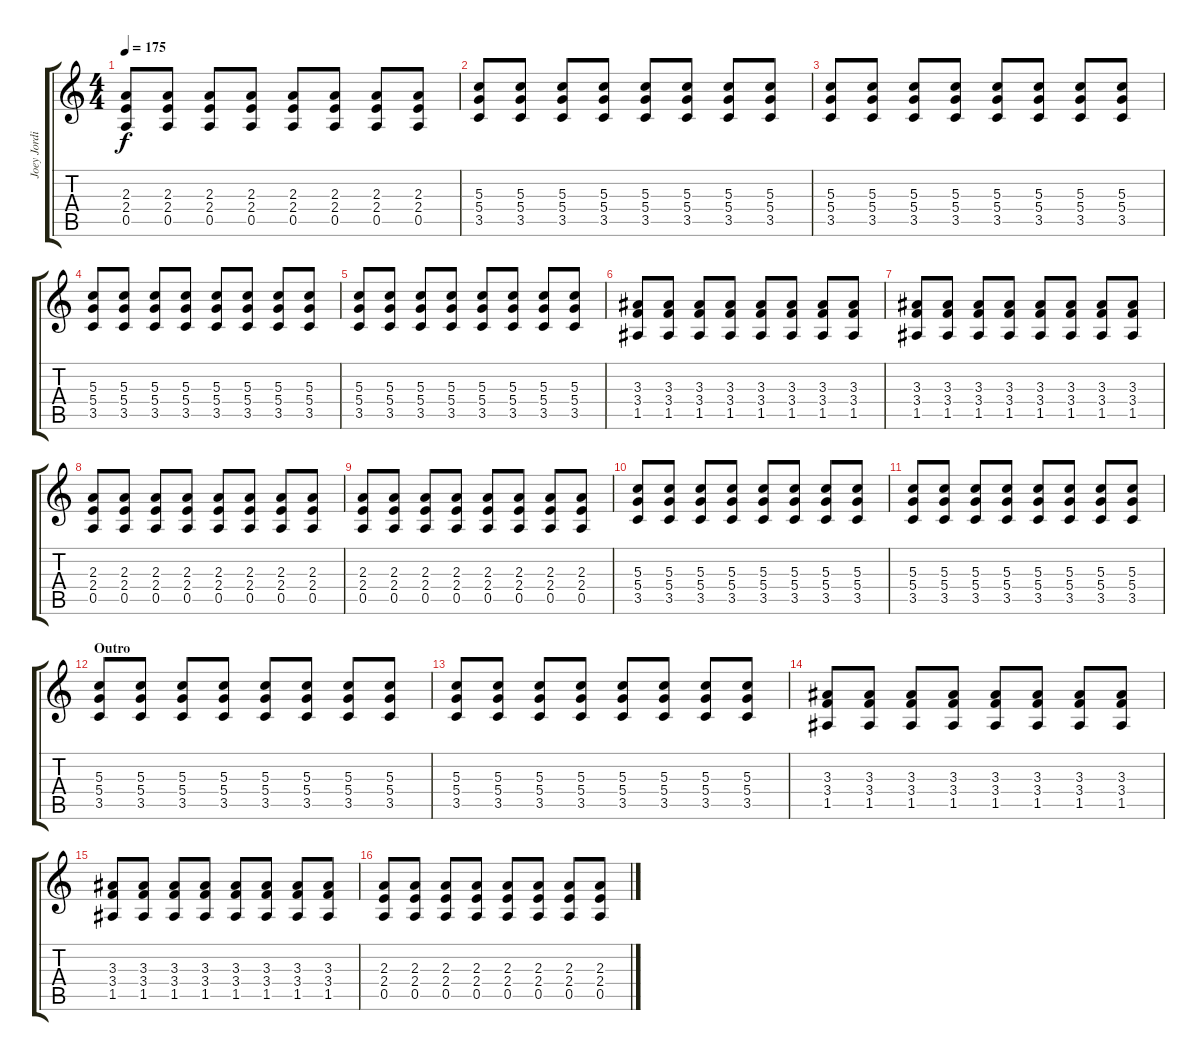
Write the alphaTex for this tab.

\track ("Joey Jordison (Rythm)" "Joey Jordi") {instrument overdrivenguitar}
\staff {score tabs}
\tuning (E4 B3 G3 D3 A2 E2) {hide}
\ts (4 4)
\tempo 175
\clef g2
\ks c
(2.3 2.4 0.5).8{dy f} (2.3 2.4 0.5).8 (2.3 2.4 0.5).8 (2.3 2.4 0.5).8 (2.3 2.4 0.5).8 (2.3 2.4 0.5).8 (2.3 2.4 0.5).8 (2.3 2.4 0.5).8 |
(5.3 5.4 3.5).8 (5.3 5.4 3.5).8 (5.3 5.4 3.5).8 (5.3 5.4 3.5).8 (5.3 5.4 3.5).8 (5.3 5.4 3.5).8 (5.3 5.4 3.5).8 (5.3 5.4 3.5).8 |
(5.3 5.4 3.5).8 (5.3 5.4 3.5).8 (5.3 5.4 3.5).8 (5.3 5.4 3.5).8 (5.3 5.4 3.5).8 (5.3 5.4 3.5).8 (5.3 5.4 3.5).8 (5.3 5.4 3.5).8 |
(5.3 5.4 3.5).8 (5.3 5.4 3.5).8 (5.3 5.4 3.5).8 (5.3 5.4 3.5).8 (5.3 5.4 3.5).8 (5.3 5.4 3.5).8 (5.3 5.4 3.5).8 (5.3 5.4 3.5).8 |
(5.3 5.4 3.5).8 (5.3 5.4 3.5).8 (5.3 5.4 3.5).8 (5.3 5.4 3.5).8 (5.3 5.4 3.5).8 (5.3 5.4 3.5).8 (5.3 5.4 3.5).8 (5.3 5.4 3.5).8 |
(3.3 3.4 1.5).8 (3.3 3.4 1.5).8 (3.3 3.4 1.5).8 (3.3 3.4 1.5).8 (3.3 3.4 1.5).8 (3.3 3.4 1.5).8 (3.3 3.4 1.5).8 (3.3 3.4 1.5).8 |
(3.3 3.4 1.5).8 (3.3 3.4 1.5).8 (3.3 3.4 1.5).8 (3.3 3.4 1.5).8 (3.3 3.4 1.5).8 (3.3 3.4 1.5).8 (3.3 3.4 1.5).8 (3.3 3.4 1.5).8 |
(2.3 2.4 0.5).8 (2.3 2.4 0.5).8 (2.3 2.4 0.5).8 (2.3 2.4 0.5).8 (2.3 2.4 0.5).8 (2.3 2.4 0.5).8 (2.3 2.4 0.5).8 (2.3 2.4 0.5).8 |
(2.3 2.4 0.5).8 (2.3 2.4 0.5).8 (2.3 2.4 0.5).8 (2.3 2.4 0.5).8 (2.3 2.4 0.5).8 (2.3 2.4 0.5).8 (2.3 2.4 0.5).8 (2.3 2.4 0.5).8 |
(5.3 5.4 3.5).8 (5.3 5.4 3.5).8 (5.3 5.4 3.5).8 (5.3 5.4 3.5).8 (5.3 5.4 3.5).8 (5.3 5.4 3.5).8 (5.3 5.4 3.5).8 (5.3 5.4 3.5).8 |
(5.3 5.4 3.5).8 (5.3 5.4 3.5).8 (5.3 5.4 3.5).8 (5.3 5.4 3.5).8 (5.3 5.4 3.5).8 (5.3 5.4 3.5).8 (5.3 5.4 3.5).8 (5.3 5.4 3.5).8 |
\section ("" "Outro")
(5.3 5.4 3.5).8 (5.3 5.4 3.5).8 (5.3 5.4 3.5).8 (5.3 5.4 3.5).8 (5.3 5.4 3.5).8 (5.3 5.4 3.5).8 (5.3 5.4 3.5).8 (5.3 5.4 3.5).8 |
(5.3 5.4 3.5).8 (5.3 5.4 3.5).8 (5.3 5.4 3.5).8 (5.3 5.4 3.5).8 (5.3 5.4 3.5).8 (5.3 5.4 3.5).8 (5.3 5.4 3.5).8 (5.3 5.4 3.5).8 |
(3.3 3.4 1.5).8 (3.3 3.4 1.5).8 (3.3 3.4 1.5).8 (3.3 3.4 1.5).8 (3.3 3.4 1.5).8 (3.3 3.4 1.5).8 (3.3 3.4 1.5).8 (3.3 3.4 1.5).8 |
(3.3 3.4 1.5).8 (3.3 3.4 1.5).8 (3.3 3.4 1.5).8 (3.3 3.4 1.5).8 (3.3 3.4 1.5).8 (3.3 3.4 1.5).8 (3.3 3.4 1.5).8 (3.3 3.4 1.5).8 |
(2.3 2.4 0.5).8 (2.3 2.4 0.5).8 (2.3 2.4 0.5).8 (2.3 2.4 0.5).8 (2.3 2.4 0.5).8 (2.3 2.4 0.5).8 (2.3 2.4 0.5).8 (2.3 2.4 0.5).8
